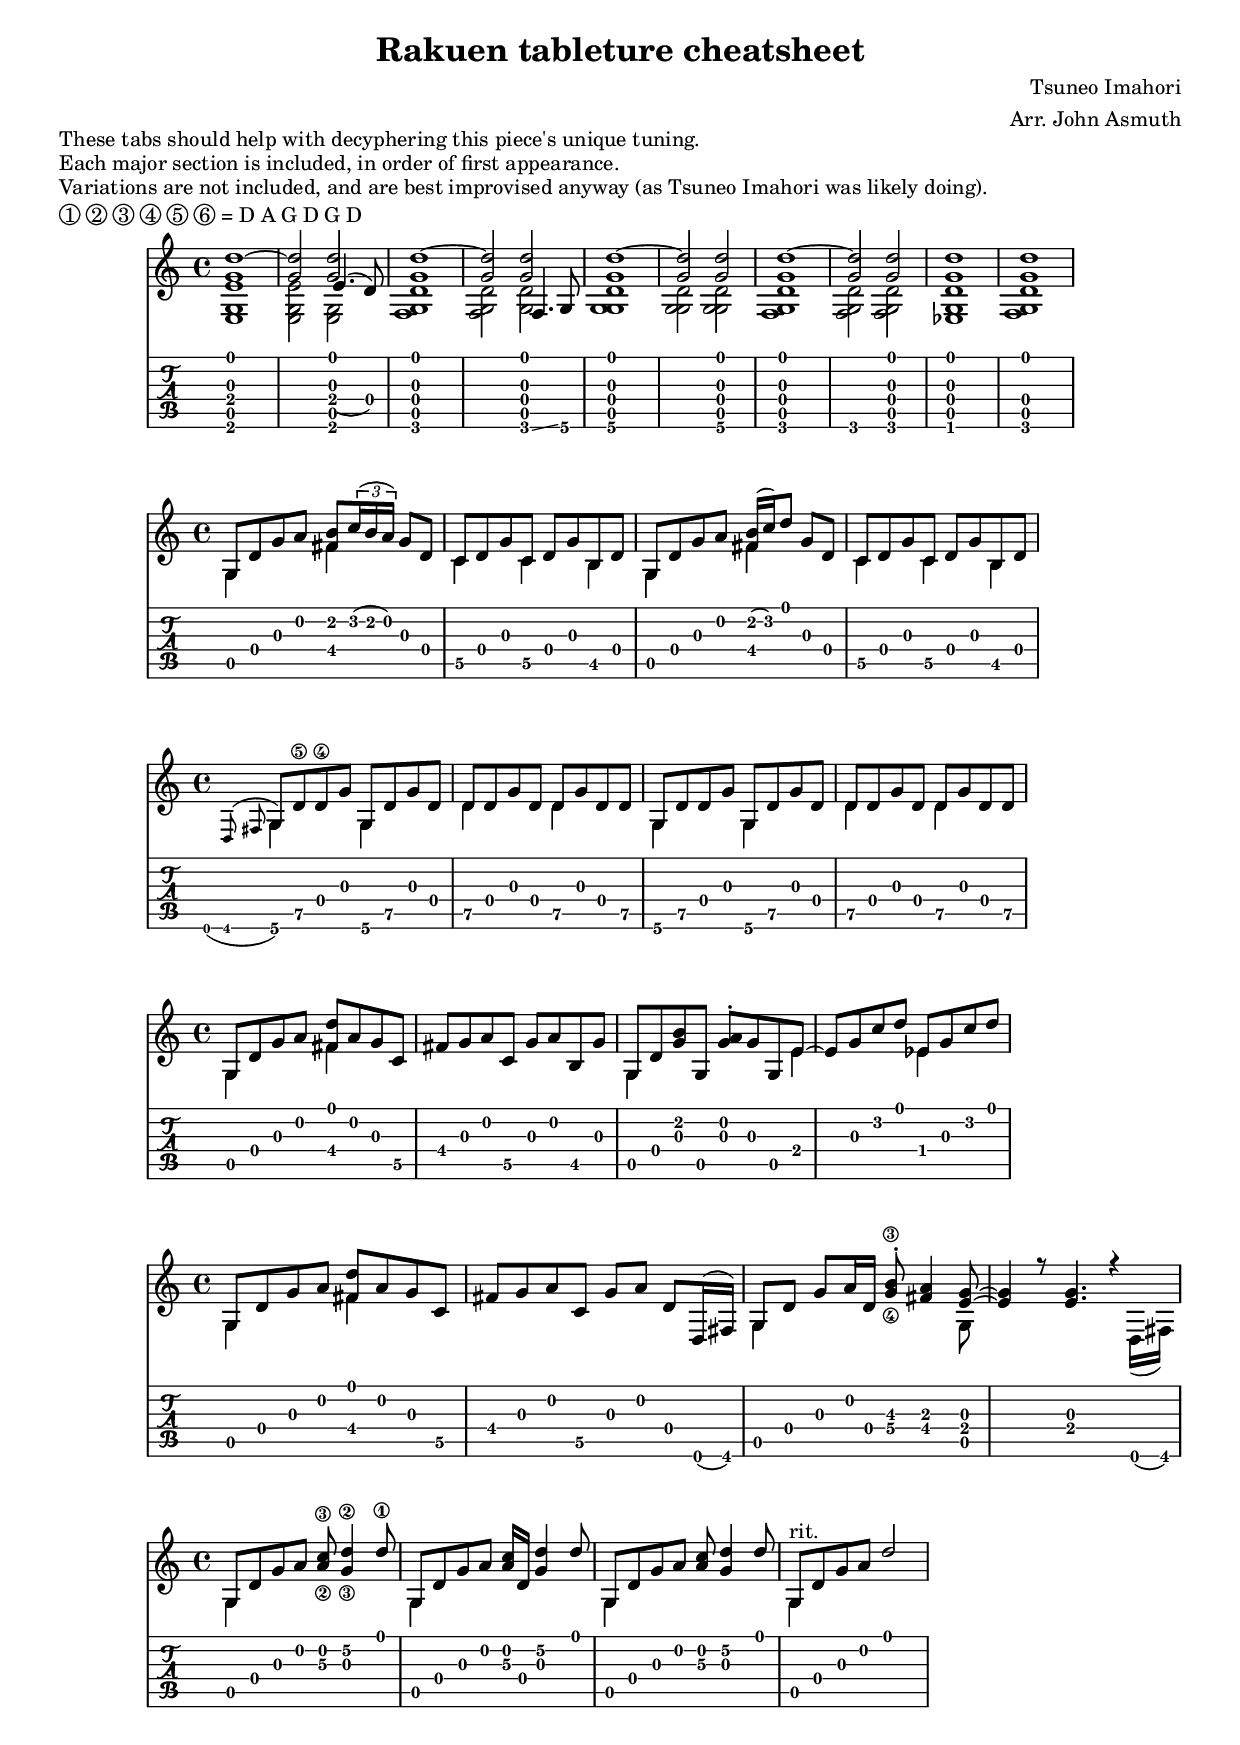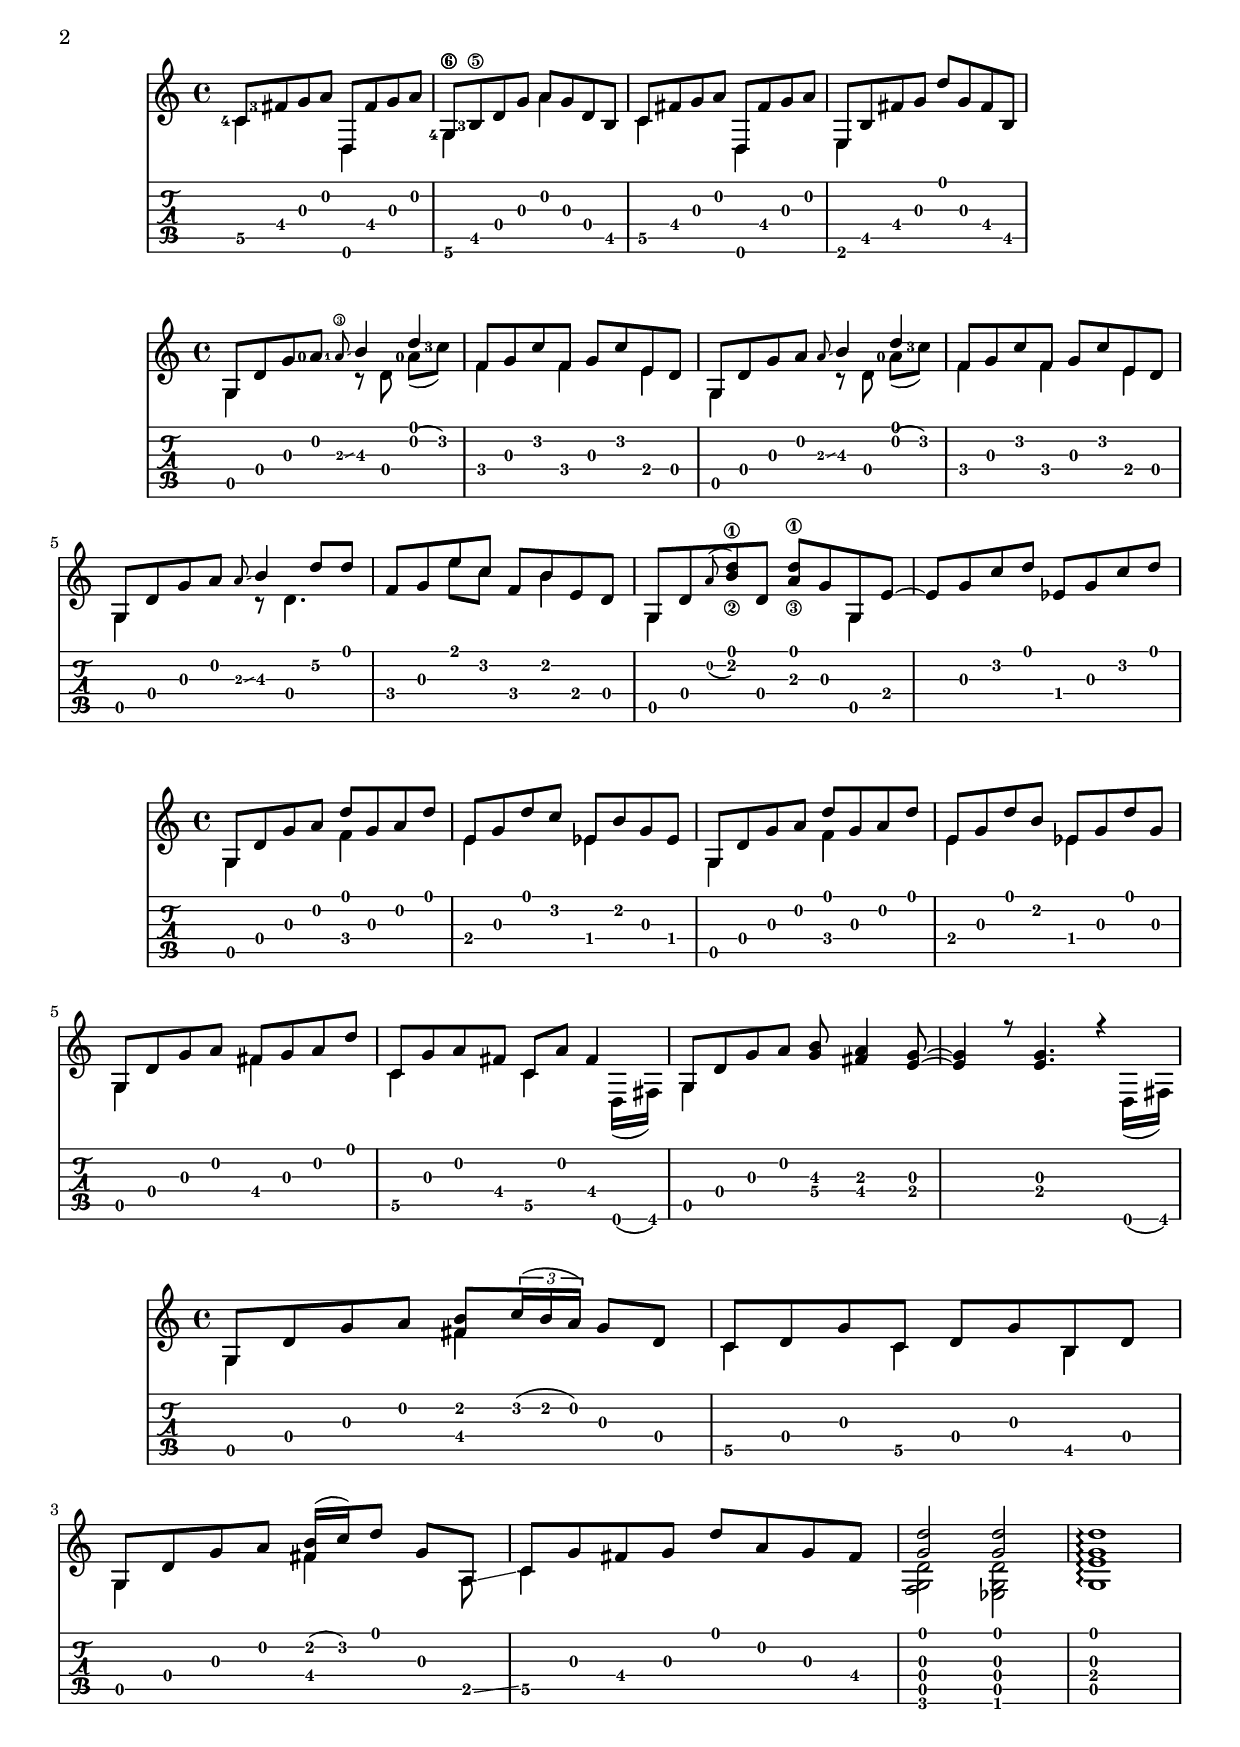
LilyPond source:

\version "2.18.2"
\header {
  title = "Rakuen tableture cheatsheet"
  composer = "Tsuneo Imahori"
  arranger = "Arr. John Asmuth"
  
}

\include "bbarred.ly"
#(define RH rightHandFinger)
#(set-global-staff-size 18)

\markup { "These tabs should help with decyphering this piece's unique tuning." }         
\markup { "Each major section is included, in order of first appearance." }
\markup { "Variations are not included, and are best improvised anyway (as Tsuneo Imahori was likely doing)." } 

\score {
  \header {
  piece = \markup { \line { \circle 1 \circle 2 \circle 3 \circle 4 \circle 5 \circle 6 "= D A G D G D" } }
  }
  <<
    \new Staff {
      <<
        \new Voice { \voiceOne
            <d''~ g' >1 | <d'' g' >2 <d'' g' >2 |
            <d''~ g' >1 | <d'' g' >2 <d'' g' >2 | 
            <d''~ g' >1 |  <d'' g'>2 <d'' g' >2 |
            <d''~ g' >1 |  <d'' g'>2 <d'' g' >2 |
            <d'' g' >1 |  <d'' g'>1 |
        }
        \new Voice { \voiceTwo
          <e' g e>1 | <e' g e>2 <g e>2 |
          <d' g f>1 | < d' g f>2 < d' g>2 | 
          < d' g g>1 |  < d' g g>2 < d' g g>2 |
          < d' g f>1 |  < d' g f>2 < d' g f>2 |
            < d' g ees>1 |  < d' g f>1 |
        }
        \new Voice { \voiceThree
          s1 | s2 <e'>4. (<d'>8) |
          s1 | s2 <f>4. \glissando <g>8 |
          s1 | s1 | s1 | s1 | s1 | s1 |
        }
      >>
    }
    \new TabStaff {
      \set Staff.stringTunings = \stringTuning <d g d' g' a' d''>
      << 
        {
          <d''~ g'~ >1 | <d'' g' >2 <d'' g' >2 |
          <d''~ g'~ >1 | <d'' g' >2 <d'' g' >2 | 
          <d''~ g'~ >1 |  <d'' g'>2 <d'' g' >2 |
          <d''~ g'~ >1 |  <d'' g'>2 <d'' g' >2 |
          <d'' g'~ >1 |  <d'' g'>1 |
        }
        {
          <e'~ g~ e~>1 | <e' g e>2 <g e>2 |
          <d'~ g~ f~>1 | < d' g f>2 < d' g>2 | 
          < d'~ g~ g~>1 |  < d' g g>2 < d' g g>2 |
          < d'~ g~ f>1 |  < d' g f>2 < d' g f>2 |
            < d' g ees>1 |  < d' g f>1 |
        }
        {
          s1 | s2 <e'>4. (<d'>8) |
          s1 | s2 <f>4. \glissando <g\6>8 |
          s1 | s1 | s1 | s1 | s1 | s1 |
        }
      >>
    }
  >>
}

\score {
  <<
    \new Staff {
      <<
        \new Voice { \voiceOne
          g8 d' g' a' <b' fis'>8 \tuplet 3/2 { c''16( b' a') } g'8 d' | c'8 d' g' c' d' g' b d' |
          g8 d' g' a' <b' fis'>16 (c'') <d''>8 g'8 d' | c'8 d' g' c' d' g' b d' |
        }
        \new Voice { \voiceTwo
          g4 s fis' s | c'4 s8 c'4 s8 b4 |
          g4 s fis' s | c'4 s8 c'4 s8 b4 |
        }
        \new Voice { \voiceThree
        }
      >>
    }
    \new TabStaff {
      \set Staff.stringTunings = \stringTuning <d g d' g' a' d''>
      << 
        {
          g8 d' g' a' <b' fis'>8 \tuplet 3/2 { c''16 (b' a') } g'8 d' | c'8 d' g' c' d' g' b d' |
          g8 d' g' a' <b' fis'>16 (c'') <d''-0>8 g'8 d' | c'8 d' g' c' d' g' b d' |
        }
        {
        }
        {
        }
      >>
    }
  >>
}

\score {
  <<
    \new Staff {
      <<
        \new Voice { \voiceOne
          \grace { d( fis } g8) d'\5 d'\4 g' g8 d' g' d' | d'8 d' g' d' d' g' d' d' |
          g8 d' d' g' g8 d' g' d' | d'8 d' g' d' d' g' d' d' |
        }
        \new Voice { \voiceTwo
          g4 s g s | d'4 s d' s | 
          g4 s g s | d'4 s d' s | 
        }
        \new Voice { \voiceThree
        }
      >>
    }
    \new TabStaff {
      \set Staff.stringTunings = \stringTuning <d g d' g' a' d''>
      << 
        {
          \set fingeringOrientations = #'(left)
          \grace { d (fis } g8\6) d'\5 d'\4 g' g8\6 d'\5 g' d' | d'8\5 d' g' d' d'\5 g' d' d'\5 |
          g8\6 d'\5 d'\4 g' g8\6 d'\5 g' d' | d'8\5 d' g' d' d'\5 g' d' d'\5 |
        }
        {
        }
        {
        }
      >>
    }
  >>
}
\score {
  <<
    \new Staff {
      <<
        \new Voice { \voiceOne
          \set fingeringOrientations = #'(left)
          g8 d' g' a' <d'' fis'> a' g' c' | fis' g' a' c' g' a' b g' |
          g8 d' <b' g'> g <a' g'>\staccato g' g e'~ | e' g' c'' d'' ees' g' c'' d'' |
        }
        \new Voice { \voiceTwo
          \set fingeringOrientations = #'(left)
        g4 s fis' s | s1 |
        g4 s2 s8 e'4 s8 s4 ees'4 s |
        }
        \new Voice { \voiceThree
        }
      >>
    }
    \new TabStaff {
      \set Staff.stringTunings = \stringTuning <d g d' g' a' d''>
      << 
        {
          g8 d' g' a' <d'' fis'> a' g' c' | fis' g' a' c' g' a' b g' |
          g8 d' <b' g'> g <a' g'>\staccato g' g e'~ | e' g' c'' d'' ees' g' c'' d'' |
        }
        {
        }
        {
        }
      >>
    }
  >>
}
\score {
  <<
    \new Staff {
      <<
        \new Voice { \voiceOne
          \set fingeringOrientations = #'(left)
          g8 d' g' a' <d'' fis'> a' g' c' | fis' g' a' c' g' a' d' d16 (fis) |
          g8 d' g' a'16 d'16 <b'\3 g'\4>8 \staccato <a' fis'>4 <g' e'>8~ | <g' e'>4 r8 <g' e'>4. r4 |
        }
        \new Voice { \voiceTwo
          \set fingeringOrientations = #'(left)
          g4 s fis' s | s1 |
          g4 s2 s8 g8 | s2. s8  d16 (fis) |
        }
        \new Voice { \voiceThree
        }
      >>
    }
    \new TabStaff {
      \set Staff.stringTunings = \stringTuning <d g d' g' a' d''>
      << 
        {
          g8 d' g' a' <d'' fis'> a' g' c' | fis' g' a' c' g' a' d' d16 (fis) |
          g8 d' g' a'16 d'16 <b'\3 g'\4>8 \staccato <a'\3 fis'>4 <g' e'>8~ | <g' e'>4 r8 <g' e'>4. r4 |
        }
        {
          s1 | s1 |
          s2. s8 g8 | s2. s8  d16 (fis) |
        }
        {
        }
      >>
    }
  >>
}
\score {
  <<
    \new Staff {
      <<
        \new Voice { \voiceOne
          \set fingeringOrientations = #'(left)
          g8 d' g' a' <c''\3 a'\2> <d''\2 g'\3>4 d''8\1 | g8 d' g' a' <c'' a'>16 d' <d'' g'>4 d''8 |
          g8 d' g' a' <c'' a'> <d'' g'>4 d''8 | g8-\markup { "rit." } d' g' a' d''2 |
        }
        \new Voice { \voiceTwo
          \set fingeringOrientations = #'(left)
          g4 s2. | g4 s2. | 
          g4 s2. | g4 s2. |
        }
        \new Voice { \voiceThree
        }
      >>
    }
    \new TabStaff {
      \set Staff.stringTunings = \stringTuning <d g d' g' a' d''>
      << 
        {
          g8 d' g' a' <c''\3 a'\2> <d''\2 g'\3>4 d''8\1 | g8 d' g' a' <c''\3 a'\2>16 d' <d''\2 g'\3>4 d''8 |
          g8 d' g' a' <c''\3 a'\2> <d''\2 g'\3>4 d''8 | g8-\markup { "rit." } d' g' a' d''2 |
        }
        {
        }
        {
        }
      >>
    }
  >>
}
\score {
  <<
    \new Staff {
      <<
        \new Voice { \voiceOne
          \set fingeringOrientations = #'(left)
          <c'-4>8 <fis'-3> g' a' d fis' g' a' | <g-4\6> <b-3\5> d' g' a' g' d' b | 
          c'8 fis' g' a' d fis' g' a' | e b fis' g' d'' g' fis' b | 
        }
        \new Voice { \voiceTwo
          \set fingeringOrientations = #'(left)
          c'4 s d s | g\6 s a' s |
          c' s d s | e s2. |
        }
        \new Voice { \voiceThree
        }
      >>
    }
    \new TabStaff {
      \set Staff.stringTunings = \stringTuning <d g d' g' a' d''>
      << 
        {
          <c'-4>8 <fis'-3> g' a' d fis' g' a' | <g-4\6> <b-3\5> d' g' a' g' d' b | 
          c'8 fis' g' a' d fis' g' a' | e b fis' g' d'' g' fis' b | 
        }
        {
        }
        {
        }
      >>
    }
  >>
}
\score {
  <<
    \new Staff {
      <<
        \new Voice { \voiceOne
          \set fingeringOrientations = #'(left)
          g8 d' g' <a'-0> \grace <a'-1\3> \glissando b'4  d''4 |  f'8 g' c'' f' g' c'' e' d' |
          g8 d' g' a' \grace a' \glissando b'4 d''4 |  f'8 g' c'' f' g' c'' e' d' |
          g8 d' g' a' \grace a' \glissando b'4 d''8 d''8 | f'8 g' e'' c'' f' b' e' d' |
          g8 d' \grace a'( <d''\1 b'\2>) d' <d''\1 a'\3> g' g e'~ | e' g' c'' d'' ees' g' c'' d'' |
        }
        \new Voice { \voiceTwo
          \set fingeringOrientations = #'(left)
          g4 s4 r8 d'8 <a'-0>8[ (<c''-3>)]  | f'4 s8 f'4 s8 e'4 |
          g4 s4 r8 d'8 <a'-0>8[ (<c''-3>)] | f'4 s8 f'4 s8 e'4 |
          g4 s4 r8 d'4. | s4 e''8 c'' s8 b'4 s8 |
          g4 s2 g4 | s1 |
        }
        \new Voice { \voiceThree
        }
      >>
    }
    \new TabStaff {
      \set Staff.stringTunings = \stringTuning <d g d' g' a' d''>
      << 
        {
          g8 d' g' <a'-0> \grace <a'-1\3> \glissando b'4\3 <a'-0>8 (<c''-3>) |  f'8 g' c'' f' g' c'' e' d' |
          g8 d' g' a' \grace a'\3 \glissando b'4\3 a'8 (c'') |  f'8 g' c'' f' g' c'' e' d' |
          g8 d' g' a' \grace a'\3 \glissando b'4\3 d''8\2 d''8 | f'8 g' e'' c'' f' b' e' d' |
          g8 d' \grace a'( <d''\1 b'\2>) d' <d''\1 a'\3> g' g e'~ | e' g' c'' d'' ees' g' c'' d'' |
        }
        {
          g4 s4 r8 d'8 d''4 | f'4 s8 f'4 s8 e'4 |
          g4 s4 r8 d'8 d''4 | f'4 s8 f'4 s8 e'4 |
          g4 s4 r8 d'4. | s4 e''8 c'' s8 b'4 s8 |
          g4 s2 g4 | s1 |
        }
        {
        }
      >>
    }
  >>
}
\score {
  <<
    \new Staff {
      <<
        \new Voice { \voiceOne
          \set fingeringOrientations = #'(left)
          g8 d' g' a' d'' g' a' d'' | e' g' d'' c'' es' b' g' es' |
          g8 d' g' a' d'' g' a' d'' | e' g' d'' b' es' g' d'' g' |
          g8 d' g' a' fis' g' a' d'' c' g' a' fis' c' a' fis'4 |
          g8 d' g' a' <b' g'> <a' fis'>4 <g' e'>8~ | <g' e'>4 r8 <g' e'>4. r4 |
        }
        \new Voice { \voiceTwo
          \set fingeringOrientations = #'(left)
          g4 s f' s | e' s ees' s |
          g4 s f' s | e' s ees' s |
          g4 s fis' s | c' s c' s8  d16 (fis) |
          g4 s2. | s2 s4.  d16 (fis) |
        }
        \new Voice { \voiceThree
        }
      >>
    }
    \new TabStaff {
      \set Staff.stringTunings = \stringTuning <d g d' g' a' d''>
      << 
        {
          g8 d' g' a' d'' g' a' d'' | e' g' d'' c'' es' b' g' es' |
          g8 d' g' a' d'' g' a' d'' | e' g' d'' b' es' g' d'' g' |
          g8 d' g' a' fis' g' a' d'' c' g' a' fis' c' a' fis'4 |
          g8 d' g' a' <b'\3 g'\4> <a'\3 fis'\4>4 <g'\3 e'\4>8~ | <g'\3 e'\4>4 r8 <g' e'>4. r4 |
        }
        {
          g4 s f' s | e' s ees' s |
          g4 s f' s | e' s ees' s |
          g4 s fis' s | c' s c' s8  d16 (fis) |
          g4 s2. | s2 s4.  d16 (fis) |
        }
        {
        }
      >>
    }
  >>
}
\score {
  <<
    \new Staff {
      <<
        \new Voice { \voiceOne
          \set fingeringOrientations = #'(left)
          g8 d' g' a' <b' fis'>8 \tuplet 3/2 { c''16( b' a') } g'8 d' | c'8 d' g' c' d' g' b d' |
          g8 d' g' a' <b' fis'>16 (c'') d''8 g'8 a \glissando | c'8 g' fis' g' d'' a' g' fis' |
          <d'' g'>2 <d'' g'>2 | <d'' g' g e'>1 \arpeggio |
        }
        \new Voice { \voiceTwo
          \set fingeringOrientations = #'(left)
          g4 s fis' s | c'4 s8 c'4 s8 b4 |
          g4 s fis' s8 a8 | c'4 s2. |
          <d' g f>2 <d' g ees>2 |
        }
        \new Voice { \voiceThree
        }
      >>
    }
    \new TabStaff {
      \set Staff.stringTunings = \stringTuning <d g d' g' a' d''>
      << 
        {
          g8 d' g' a' <b' fis'>8 \tuplet 3/2 { c''16 (b' a') } g'8 d' | c'8 d' g' c' d' g' b d' |
          g8 d' g' a' <b' fis'>16 (c'') d''8 g'8 a \glissando | c'8 g' fis' g' d'' a' g' fis' |
          <d'' g'>2 <d'' g'>2 | <d'' g' g e'>1 \arpeggio |
        }
        {
          g4 s fis' s | c'4 s8 c'4 s8 b4 |
          g4 s fis' s8 a8 | c'4 s2. |
          <d' g f>2 <d' g ees>2 |
        }
        {
        }
      >>
    }
  >>
}